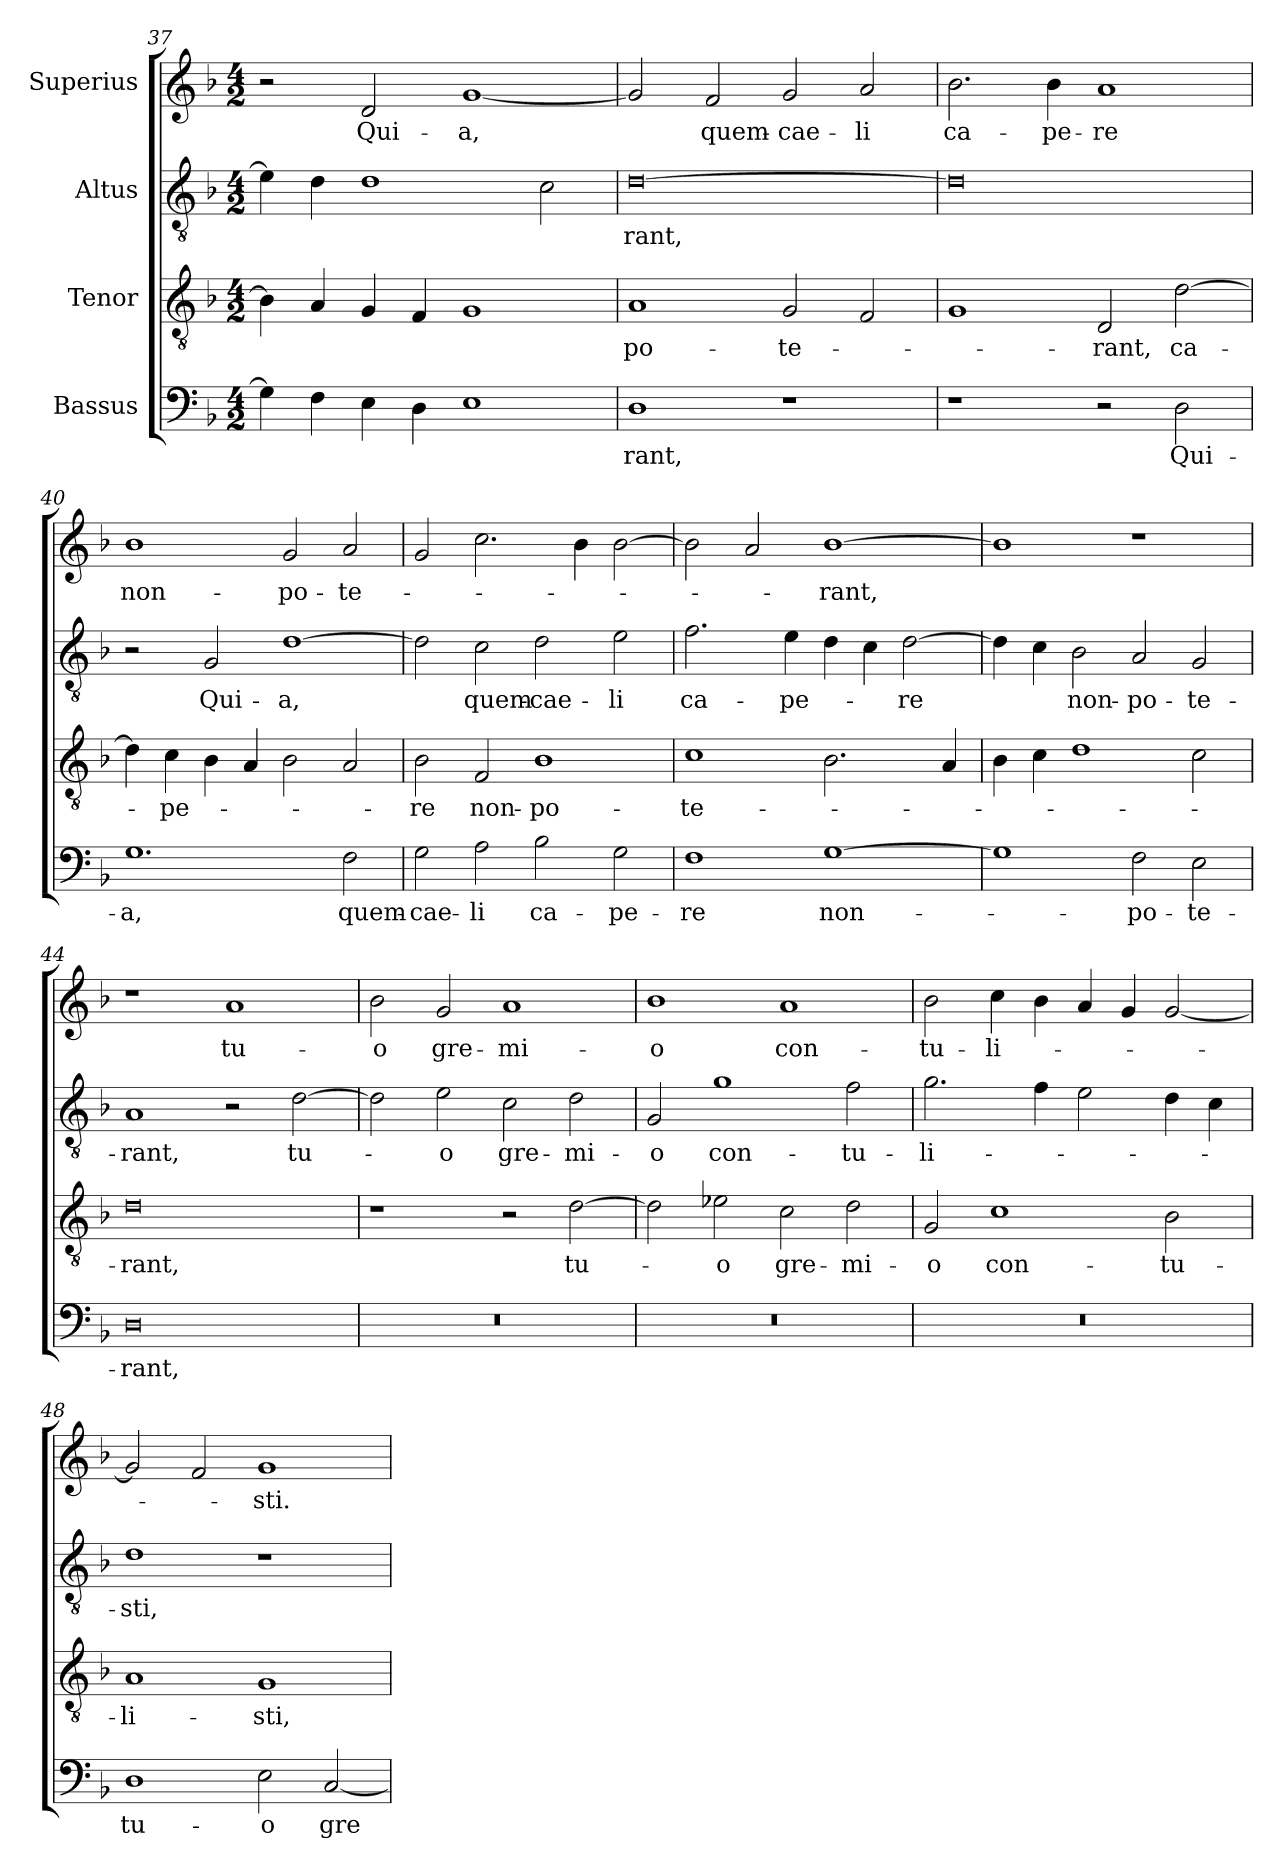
**kern	**text	**kern	**text	**kern	**text	**kern	**text
*part4	*part4	*part3	*part3	*part2	*part2	*part1	*part1
*staff4	*staff4	*staff3	*staff3	*staff2	*staff2	*staff1	*staff1
*I"Bassus	*	*I"Tenor	*	*I"Altus	*	*I"Superius	*
*clefF4	*	*clefGv2	*	*clefGv2	*	*clefG2	*
*k[b-]	*	*k[b-]	*	*k[b-]	*	*k[b-]	*
*M4/2	*	*M4/2	*	*M4/2	*	*M4/2	*
=37	=37	=37	=37	=37	=37	=37	=37
4G\]	.	4B-\]	.	4e\]	.	2r	.
4F\	.	4A/	.	4d\	.	.	.
4E\	.	4G/	.	1d\	.	2d/	Qui-
4D\	.	4F/	.	.	.	.	.
1E\	.	1G/	.	.	.	[1g/	-a,
.	.	.	.	2c\	.	.	.
=38	=38	=38	=38	=38	=38	=38	=38
1D\	-rant,	1A/	po-	[0d\	-rant,	2g/]	.
.	.	.	.	.	.	2f/	quem-
1r	.	2G/	-te-	.	.	2g/	cae-
.	.	2F/	.	.	.	2a/	-li
=39	=39	=39	=39	=39	=39	=39	=39
1r	.	1G/	.	0d\]	.	2.b-\	ca-
.	.	.	.	.	.	4b-\	-pe-
2r	.	2D/	-rant,	.	.	1a/	-re
2D\	Qui-	[2d\	ca-	.	.	.	.
=40	=40	=40	=40	=40	=40	=40	=40
1.G\	-a,	4d\]	.	2r	.	1b-\	non-
.	.	4c\	-pe-	.	.	.	.
.	.	4B-\	.	2G/	Qui-	.	.
.	.	4A/	.	.	.	.	.
.	.	2B-\	.	[1d\	-a,	2g/	po-
2F\	quem-	2A/	.	.	.	2a/	-te-
=41	=41	=41	=41	=41	=41	=41	=41
2G\	cae-	2B-\	-re	2d\]	.	2g/	.
2A\	-li	2F/	non-	2c\	quem-	2.cc\	.
2B-\	ca-	1B-\	po-	2d\	cae-	.	.
.	.	.	.	.	.	4b-\	.
2G\	-pe-	.	.	2e\	-li	[2b-\	.
=42	=42	=42	=42	=42	=42	=42	=42
1F\	-re	1c\	-te-	2.f\	ca-	2b-\]	.
.	.	.	.	.	.	2a/	.
.	.	.	.	4e\	-pe-	.	.
[1G\	non-	2.B-\	.	4d\	.	[1b-\	-rant,
.	.	.	.	4c\	.	.	.
.	.	.	.	[2d\	-re	.	.
.	.	4A/	.	.	.	.	.
=43	=43	=43	=43	=43	=43	=43	=43
1G\]	.	4B-\	.	4d\]	.	1b-\]	.
.	.	4c\	.	4c\	.	.	.
.	.	1d\	.	2B-\	non-	.	.
2F\	po-	.	.	2A/	po-	1r	.
2E\	-te-	2c\	.	2G/	-te-	.	.
=44	=44	=44	=44	=44	=44	=44	=44
0D\	-rant,	0d\	-rant,	1A/	-rant,	1r	.
.	.	.	.	2r	.	1a/	tu-
.	.	.	.	[2d\	tu-	.	.
=45	=45	=45	=45	=45	=45	=45	=45
0r	.	1r	.	2d\]	.	2b-\	-o
.	.	.	.	2e\	-o	2g/	gre-
.	.	2r	.	2c\	gre-	1a/	-mi-
.	.	[2d\	tu-	2d\	-mi-	.	.
=46	=46	=46	=46	=46	=46	=46	=46
0r	.	2d\]	.	2G/	-o	1b-\	-o
.	.	2e-X\	-o	1g\	con-	.	.
.	.	2c\	gre-	.	.	1a/	con-
.	.	2d\	-mi-	2f\	-tu-	.	.
=47	=47	=47	=47	=47	=47	=47	=47
0r	.	2G/	-o	2.g\	-li-	2b-\	-tu-
.	.	1c\	con-	.	.	4cc\	-li-
.	.	.	.	4f\	.	4b-\	.
.	.	.	.	2e\	.	4a/	.
.	.	.	.	.	.	4g/	.
.	.	2B-\	-tu-	4d\	.	[2g/	.
.	.	.	.	4c\	.	.	.
=48	=48	=48	=48	=48	=48	=48	=48
1D\	tu-	1A/	-li-	1d\	-sti,	2g/]	.
.	.	.	.	.	.	2f/	.
2E\	-o	1G/	-sti,	1r	.	1g/	-sti.
[2C/	gre-	.	.	.	.	.	.
=	=	=	=	=	=	=	=
*-	*-	*-	*-	*-	*-	*-	*-
